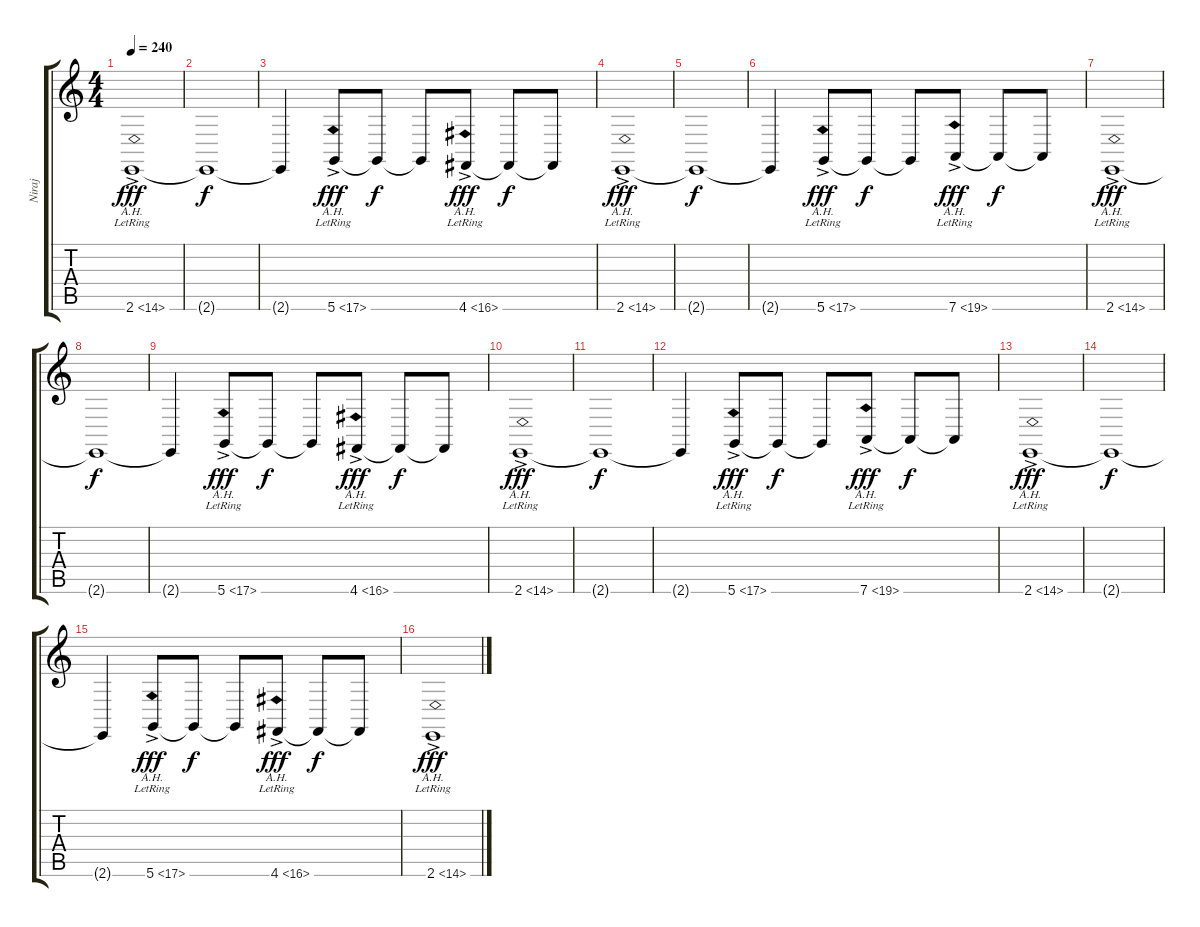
\track ("Niraj" "Niraj") {instrument stringensemble1}
\staff {score tabs}
\tuning (E4 B3 G3 D3 A2 D2) {hide}
\ts (4 4)
\tempo 240
\clef g2
\ks c
2.6{ah 12 ac lr}.1{dy fff} |
2.6{t}.1{dy f} |
2.6{t}.4 5.6{ah 12 ac lr}.8{dy fff} 5.6{t}.8{dy f} 5.6{t}.8 4.6{ah 12 ac lr}.8{dy fff} 4.6{t}.8{dy f} 4.6{t}.8 |
2.6{ah 12 ac lr}.1{dy fff} |
2.6{t}.1{dy f} |
2.6{t}.4 5.6{ah 12 ac lr}.8{dy fff} 5.6{t}.8{dy f} 5.6{t}.8 7.6{ah 12 ac lr}.8{dy fff} 7.6{t}.8{dy f} 7.6{t}.8 |
2.6{ah 12 ac lr}.1{dy fff} |
2.6{t}.1{dy f} |
2.6{t}.4 5.6{ah 12 ac lr}.8{dy fff} 5.6{t}.8{dy f} 5.6{t}.8 4.6{ah 12 ac lr}.8{dy fff} 4.6{t}.8{dy f} 4.6{t}.8 |
2.6{ah 12 ac lr}.1{dy fff} |
2.6{t}.1{dy f} |
2.6{t}.4 5.6{ah 12 ac lr}.8{dy fff} 5.6{t}.8{dy f} 5.6{t}.8 7.6{ah 12 ac lr}.8{dy fff} 7.6{t}.8{dy f} 7.6{t}.8 |
2.6{ah 12 ac lr}.1{dy fff} |
2.6{t}.1{dy f} |
2.6{t}.4 5.6{ah 12 ac lr}.8{dy fff} 5.6{t}.8{dy f} 5.6{t}.8 4.6{ah 12 ac lr}.8{dy fff} 4.6{t}.8{dy f} 4.6{t}.8 |
2.6{ah 12 ac lr}.1{dy fff}
